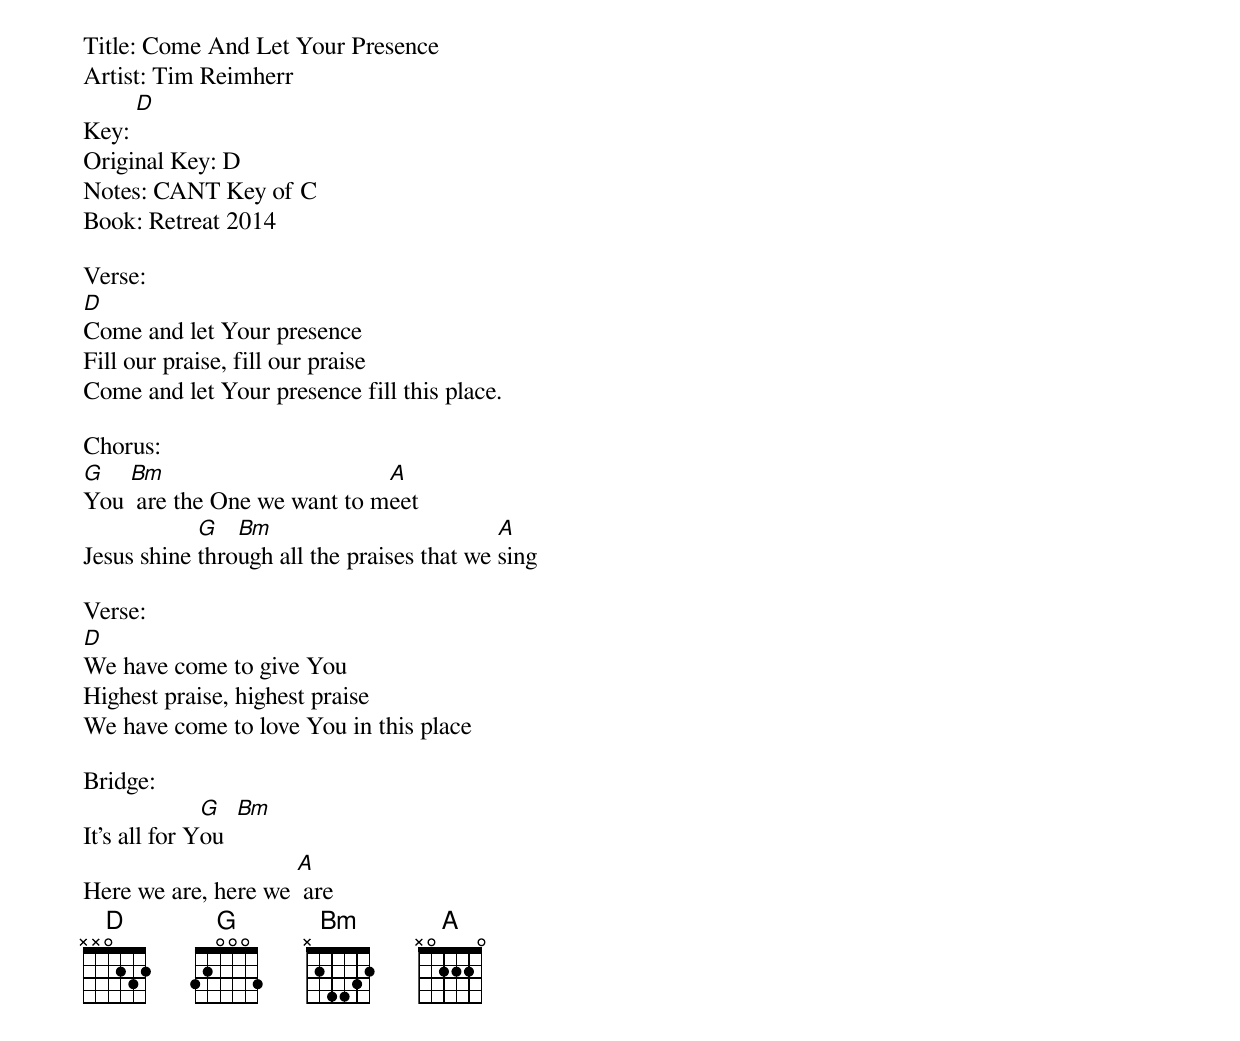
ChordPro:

Title: Come And Let Your Presence
Artist: Tim Reimherr
Key: [D]
Original Key: D
Notes: CANT Key of C
Book: Retreat 2014

Verse:
[D]Come and let Your presence
Fill our praise, fill our praise
Come and let Your presence fill this place.

Chorus:
[G]You [Bm] are the One we want to m[A]eet
Jesus shine [G]thro[Bm]ugh all the praises that we [A]sing

Verse:
[D]We have come to give You
Highest praise, highest praise
We have come to love You in this place

Bridge:
It's all for Y[G]ou  [Bm]
Here we are, here we [A] are
